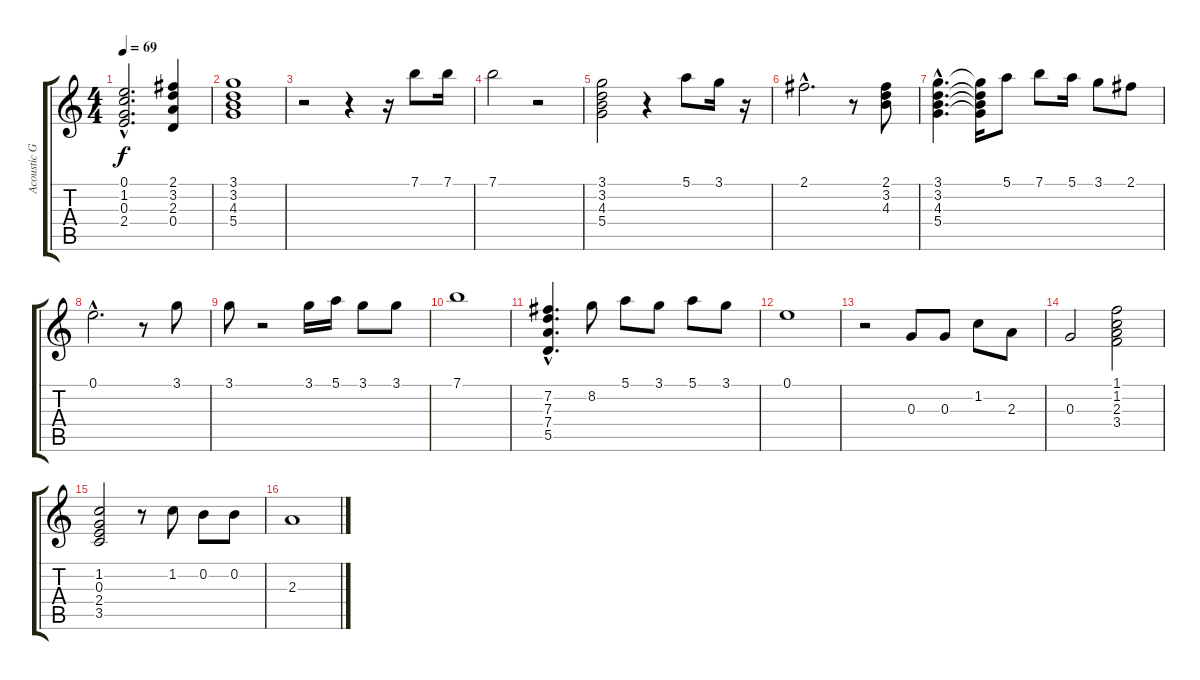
\track ("Acoustic Guitar 3" "Acoustic G") {instrument acousticguitarnylon}
\staff {score tabs}
\tuning (E4 B3 G3 D3 A2 E2) {hide}
\ts (4 4)
\tempo 69
\clef g2
\ks c
(0.1{hac} 1.2{hac} 0.3{hac} 2.4{hac}).2{d dy f} (2.1 3.2 2.3 0.4).4 |
(3.1 3.2 4.3 5.4).1 |
r.2 r.4 r.16 7.1.8 7.1.16 |
7.1.2 r.2 |
(3.1 3.2 4.3 5.4).2 r.4 5.1.8 3.1.16 r.16 |
2.1{hac}.2{d} r.8 (2.1 3.2 4.3).8 |
(3.1{hac} 3.2{hac} 4.3{hac} 5.4{hac}).4{d} (3.1{t} 3.2{t} 4.3{t} 5.4{t}).16 5.1.8 7.1.8 5.1.16 3.1.8 2.1.8 |
0.1{hac}.2{d} r.8 3.1.8 |
3.1.8 r.2 3.1.16 5.1.16 3.1.8 3.1.8 |
7.1.1 |
(7.2{hac} 7.3{hac} 7.4{hac} 5.5{hac}).4{d} 8.2.8 5.1.8 3.1.8 5.1.8 3.1.8 |
0.1.1 |
r.2 0.3.8 0.3.8 1.2.8 2.3.8 |
0.3.2 (1.1 1.2 2.3 3.4).2 |
(1.2 0.3 2.4 3.5).2 r.8 1.2.8 0.2.8 0.2.8 |
2.3.1
